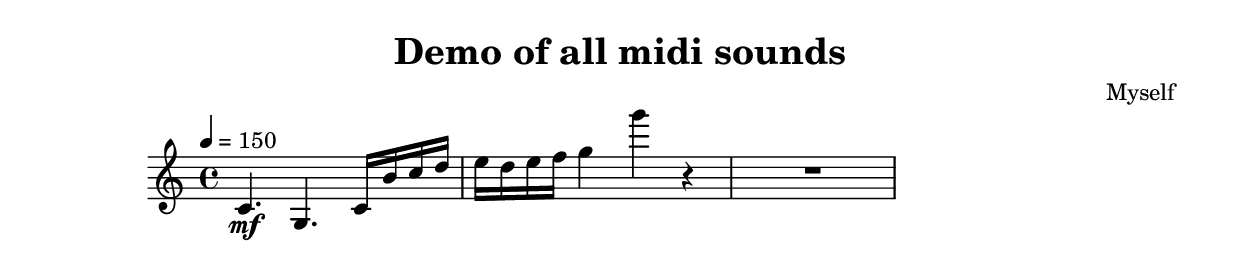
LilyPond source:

%% DO NOT EDIT this file manually; it is automatically
%% generated from LSR http://lsr.dsi.unimi.it
%% Make any changes in LSR itself, or in Documentation/snippets/new/ ,
%% and then run scripts/auxiliar/makelsr.py
%%
%% This file is in the public domain.
\version "2.15.7"

\header {
  lsrtags = "midi"

  texidoc = "
Problem: How to know which @code{midiInstrument} would be best for your
composition? Solution: A LilyPond demo file.



"
  doctitle = "Demo MidiInstruments"
} % begin verbatim

\header {
  title = "Demo of all midi sounds"
  arranger = "Myself "
}

baseMelody = \relative c' {
  c4.\mf g c16 b' c d
  e16 d e f g4 g'4 r
  R1
}
melody = {
  \tempo 4 = 150
  \baseMelody
}

\score {
  \new Staff <<
    \new Voice \melody
  >>
  \layout { }
}

\score {
  \new Staff <<
    \new Voice {
      r\mf
      \set Staff.midiInstrument = #"acoustic grand" \melody
      \set Staff.midiInstrument = #"bright acoustic" \melody
      \set Staff.midiInstrument = #"electric grand" \melody
      \set Staff.midiInstrument = #"honky-tonk" \melody
      \set Staff.midiInstrument = #"electric piano 1" \melody
      \set Staff.midiInstrument = #"electric piano 2" \melody
      \set Staff.midiInstrument = #"harpsichord" \melody
      \set Staff.midiInstrument = #"clav" \melody
      \set Staff.midiInstrument = #"celesta" \melody
      \set Staff.midiInstrument = #"glockenspiel" \melody
      \set Staff.midiInstrument = #"music box" \melody
      \set Staff.midiInstrument = #"vibraphone" \melody
      \set Staff.midiInstrument = #"marimba" \melody
      \set Staff.midiInstrument = #"xylophone" \melody
      \set Staff.midiInstrument = #"tubular bells" \melody
      \set Staff.midiInstrument = #"dulcimer" \melody
      \set Staff.midiInstrument = #"drawbar organ" \melody
      \set Staff.midiInstrument = #"percussive organ" \melody
      \set Staff.midiInstrument = #"rock organ" \melody
      \set Staff.midiInstrument = #"church organ" \melody
      \set Staff.midiInstrument = #"reed organ" \melody
      \set Staff.midiInstrument = #"accordion" \melody
      \set Staff.midiInstrument = #"harmonica" \melody
      \set Staff.midiInstrument = #"concertina" \melody
      \set Staff.midiInstrument = #"acoustic guitar (nylon)" \melody
      \set Staff.midiInstrument = #"acoustic guitar (steel)" \melody
      \set Staff.midiInstrument = #"electric guitar (jazz)" \melody
      \set Staff.midiInstrument = #"electric guitar (clean)" \melody
      \set Staff.midiInstrument = #"electric guitar (muted)" \melody
      \set Staff.midiInstrument = #"overdriven guitar" \melody
      \set Staff.midiInstrument = #"distorted guitar" \melody
      \set Staff.midiInstrument = #"acoustic bass" \melody
      \set Staff.midiInstrument = #"electric bass (finger)" \melody
      \set Staff.midiInstrument = #"electric bass (pick)" \melody
      \set Staff.midiInstrument = #"fretless bass" \melody
      \set Staff.midiInstrument = #"slap bass 1" \melody
      \set Staff.midiInstrument = #"slap bass 2" \melody
      \set Staff.midiInstrument = #"synth bass 1" \melody
      \set Staff.midiInstrument = #"synth bass 2" \melody
      \set Staff.midiInstrument = #"violin" \melody
      \set Staff.midiInstrument = #"viola" \melody
      \set Staff.midiInstrument = #"cello" \melody
      \set Staff.midiInstrument = #"contrabass" \melody
      \set Staff.midiInstrument = #"tremolo strings" \melody
      \set Staff.midiInstrument = #"pizzicato strings" \melody
      \set Staff.midiInstrument = #"orchestral harp" \melody
      \set Staff.midiInstrument = #"timpani" \melody
      \set Staff.midiInstrument = #"string ensemble 1" \melody
      \set Staff.midiInstrument = #"string ensemble 2" \melody
      \set Staff.midiInstrument = #"synthstrings 1" \melody
      \set Staff.midiInstrument = #"synthstrings 2" \melody
      \set Staff.midiInstrument = #"choir aahs" \melody
      \set Staff.midiInstrument = #"voice oohs" \melody
      \set Staff.midiInstrument = #"synth voice" \melody
      \set Staff.midiInstrument = #"orchestra hit" \melody
      \set Staff.midiInstrument = #"trumpet" \melody
      \set Staff.midiInstrument = #"trombone" \melody
      \set Staff.midiInstrument = #"tuba" \melody
      \set Staff.midiInstrument = #"muted trumpet" \melody
      \set Staff.midiInstrument = #"french horn" \melody
      \set Staff.midiInstrument = #"brass section" \melody
      \set Staff.midiInstrument = #"synthbrass 1" \melody
      \set Staff.midiInstrument = #"synthbrass 2" \melody
      \set Staff.midiInstrument = #"soprano sax" \melody
      \set Staff.midiInstrument = #"alto sax" \melody
      \set Staff.midiInstrument = #"tenor sax" \melody
      \set Staff.midiInstrument = #"baritone sax" \melody
      \set Staff.midiInstrument = #"oboe" \melody
      \set Staff.midiInstrument = #"english horn" \melody
      \set Staff.midiInstrument = #"bassoon" \melody
      \set Staff.midiInstrument = #"clarinet" \melody
      \set Staff.midiInstrument = #"piccolo" \melody
      \set Staff.midiInstrument = #"flute" \melody
      \set Staff.midiInstrument = #"recorder" \melody
      \set Staff.midiInstrument = #"pan flute" \melody
      \set Staff.midiInstrument = #"blown bottle" \melody
      \set Staff.midiInstrument = #"shakuhachi" \melody
      \set Staff.midiInstrument = #"whistle" \melody
      \set Staff.midiInstrument = #"ocarina" \melody
      \set Staff.midiInstrument = #"lead 1 (square)" \melody
      \set Staff.midiInstrument = #"lead 2 (sawtooth)" \melody
      \set Staff.midiInstrument = #"lead 3 (calliope)" \melody
      \set Staff.midiInstrument = #"lead 4 (chiff)" \melody
      \set Staff.midiInstrument = #"lead 5 (charang)" \melody
      \set Staff.midiInstrument = #"lead 6 (voice)" \melody
      \set Staff.midiInstrument = #"lead 7 (fifths)" \melody
      \set Staff.midiInstrument = #"lead 8 (bass+lead)" \melody
      \set Staff.midiInstrument = #"pad 1 (new age)" \melody
      \set Staff.midiInstrument = #"pad 2 (warm)" \melody
      \set Staff.midiInstrument = #"pad 3 (polysynth)" \melody
      \set Staff.midiInstrument = #"pad 4 (choir)" \melody
      \set Staff.midiInstrument = #"pad 5 (bowed)" \melody
      \set Staff.midiInstrument = #"pad 6 (metallic)" \melody
      \set Staff.midiInstrument = #"pad 7 (halo)" \melody
      \set Staff.midiInstrument = #"pad 8 (sweep)" \melody
      \set Staff.midiInstrument = #"fx 1 (rain)" \melody
      \set Staff.midiInstrument = #"fx 2 (soundtrack)" \melody
      \set Staff.midiInstrument = #"fx 3 (crystal)" \melody
      \set Staff.midiInstrument = #"fx 4 (atmosphere)" \melody
      \set Staff.midiInstrument = #"fx 5 (brightness)" \melody
      \set Staff.midiInstrument = #"fx 6 (goblins)" \melody
      \set Staff.midiInstrument = #"fx 7 (echoes)" \melody
      \set Staff.midiInstrument = #"fx 8 (sci-fi)" \melody
      \set Staff.midiInstrument = #"sitar" \melody
      \set Staff.midiInstrument = #"banjo" \melody
      \set Staff.midiInstrument = #"shamisen" \melody
      \set Staff.midiInstrument = #"koto" \melody
      \set Staff.midiInstrument = #"kalimba" \melody
      \set Staff.midiInstrument = #"bagpipe" \melody
      \set Staff.midiInstrument = #"fiddle" \melody
      \set Staff.midiInstrument = #"shanai" \melody
      \set Staff.midiInstrument = #"tinkle bell" \melody
      \set Staff.midiInstrument = #"agogo" \melody
      \set Staff.midiInstrument = #"steel drums" \melody
      \set Staff.midiInstrument = #"woodblock" \melody
      \set Staff.midiInstrument = #"taiko drum" \melody
      \set Staff.midiInstrument = #"melodic tom" \melody
      \set Staff.midiInstrument = #"synth drum" \melody
      \set Staff.midiInstrument = #"reverse cymbal" \melody
      \set Staff.midiInstrument = #"guitar fret noise" \melody
      \set Staff.midiInstrument = #"breath noise" \melody
      \set Staff.midiInstrument = #"seashore" \melody
      \set Staff.midiInstrument = #"bird tweet" \melody
      \set Staff.midiInstrument = #"telephone ring" \melody
      \set Staff.midiInstrument = #"helicopter" \melody
      \set Staff.midiInstrument = #"applause" \melody
      \set Staff.midiInstrument = #"gunshot" \melody
    }
  >>
  \midi { }
}

